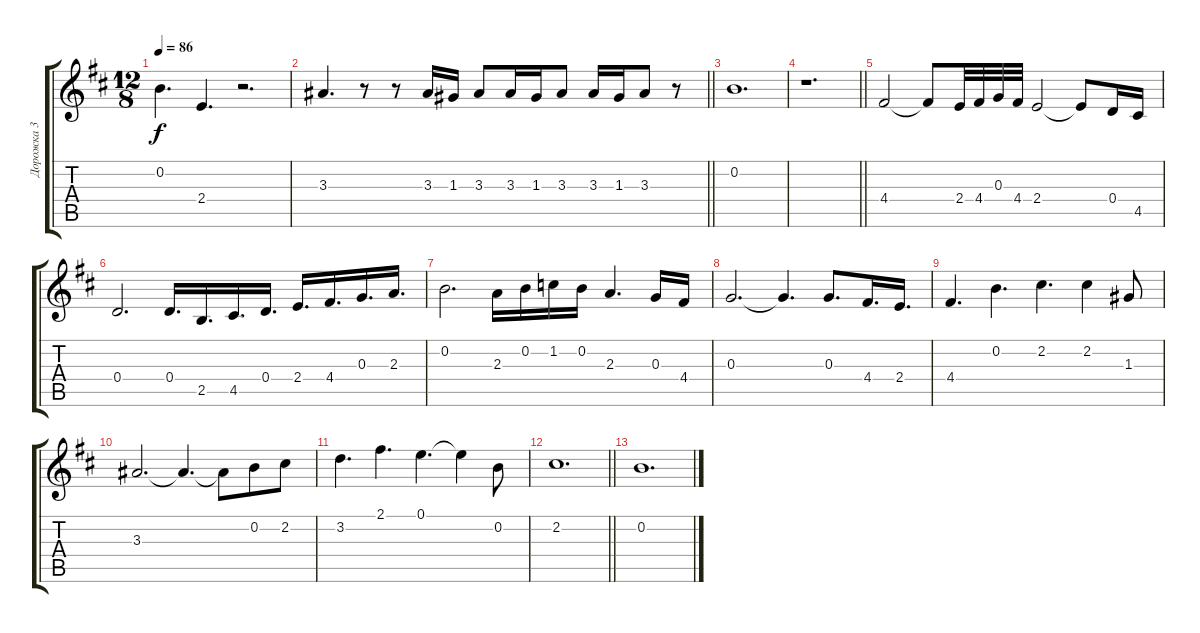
\track ("Дорожка 3" "Дорожка 3") {instrument electricguitarjazz}
\staff {score tabs}
\tuning (E4 B3 G3 D3 A2 E2) {hide}
\ts (12 8)
\tempo 86
\clef g2
\ks d
0.2.4{d dy f} 2.4.4{d} r.2{d} |
\barLineRight lightlight
3.3.4{d} r.8 r.8 3.3.16 1.3.16 3.3.8 3.3.16 1.3.16 3.3.8 3.3.16 1.3.16 3.3.8 r.8 |
0.2.1{d} |
\barLineRight lightlight
r.1{d} |
4.4.2 4.4{t}.8 2.4.32 4.4.32 0.3.32 4.4.32 2.4.2 2.4{t}.8 0.4.16 4.5.16 |
0.4.2{d} 0.4.16{d} 2.5.16{d} 4.5.16{d} 0.4.16{d} 2.4.16{d} 4.4.16{d} 0.3.16{d} 2.3.16{d} |
0.2.2{d} 2.3.16 0.2.16 1.2.16 0.2.16 2.3.4{d} 0.3.16 4.4.16 |
0.3.2{d} 0.3{t}.4{d} 0.3.8{d} 4.4.16{d} 2.4.16{d} |
4.4.4{d} 0.2.4{d} 2.2.4{d} 2.2.4 1.3.8 |
3.3.2{d} 3.3{t}.4{d} 3.3{t}.8 0.2.8 2.2.8 |
3.2.4{d} 2.1.4{d} 0.1.4{d} 0.1{t}.4 0.2.8 |
\barLineRight lightlight
2.2.1{d} |
0.2.1{d}
